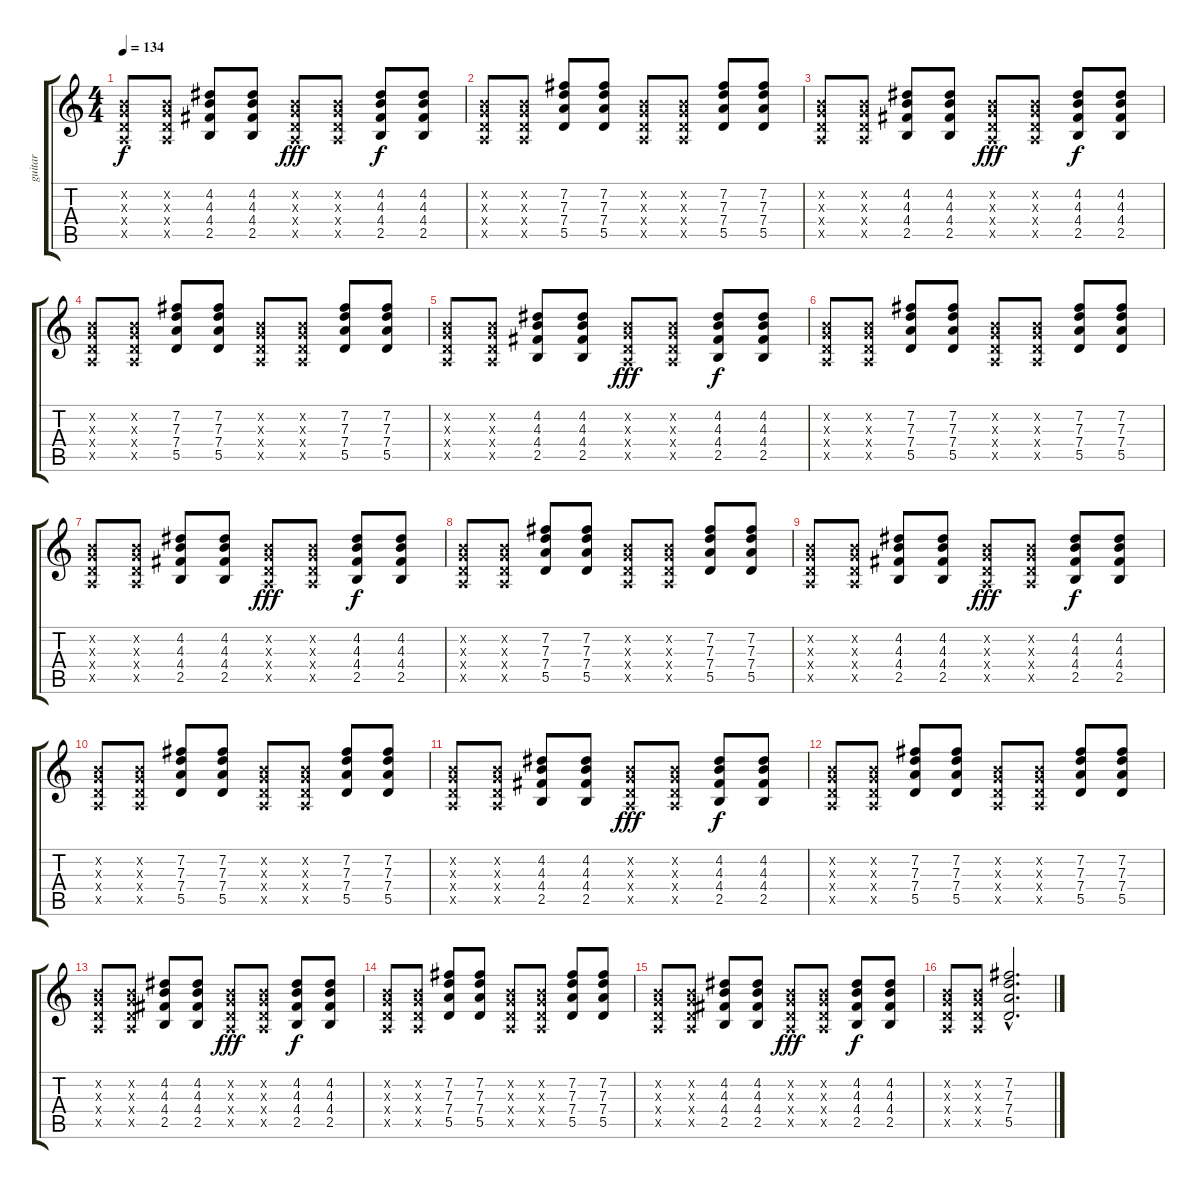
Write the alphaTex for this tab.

\track ("guitar" "guitar") {instrument distortionguitar}
\staff {score tabs}
\tuning (E4 B3 G3 D3 A2 E2) {hide}
\ts (4 4)
\tempo 134
\clef g2
\ks c
(0.2{x} 0.3{x} 0.4{x} 0.5{x}).8{dy f} (0.2{x} 0.3{x} 0.4{x} 0.5{x}).8 (4.2 4.3 4.4 2.5).8 (4.2 4.3 4.4 2.5).8 (0.2{x} 0.3{x} 0.4{x} 0.5{x}).8{dy fff} (0.2{x} 0.3{x} 0.4{x} 0.5{x}).8 (4.2 4.3 4.4 2.5).8{dy f} (4.2 4.3 4.4 2.5).8 |
(0.2{x} 0.3{x} 0.4{x} 0.5{x}).8 (0.2{x} 0.3{x} 0.4{x} 0.5{x}).8 (7.2 7.3 7.4 5.5).8 (7.2 7.3 7.4 5.5).8 (0.2{x} 0.3{x} 0.4{x} 0.5{x}).8 (0.2{x} 0.3{x} 0.4{x} 0.5{x}).8 (7.2 7.3 7.4 5.5).8 (7.2 7.3 7.4 5.5).8 |
(0.2{x} 0.3{x} 0.4{x} 0.5{x}).8 (0.2{x} 0.3{x} 0.4{x} 0.5{x}).8 (4.2 4.3 4.4 2.5).8 (4.2 4.3 4.4 2.5).8 (0.2{x} 0.3{x} 0.4{x} 0.5{x}).8{dy fff} (0.2{x} 0.3{x} 0.4{x} 0.5{x}).8 (4.2 4.3 4.4 2.5).8{dy f} (4.2 4.3 4.4 2.5).8 |
(0.2{x} 0.3{x} 0.4{x} 0.5{x}).8 (0.2{x} 0.3{x} 0.4{x} 0.5{x}).8 (7.2 7.3 7.4 5.5).8 (7.2 7.3 7.4 5.5).8 (0.2{x} 0.3{x} 0.4{x} 0.5{x}).8 (0.2{x} 0.3{x} 0.4{x} 0.5{x}).8 (7.2 7.3 7.4 5.5).8 (7.2 7.3 7.4 5.5).8 |
(0.2{x} 0.3{x} 0.4{x} 0.5{x}).8 (0.2{x} 0.3{x} 0.4{x} 0.5{x}).8 (4.2 4.3 4.4 2.5).8 (4.2 4.3 4.4 2.5).8 (0.2{x} 0.3{x} 0.4{x} 0.5{x}).8{dy fff} (0.2{x} 0.3{x} 0.4{x} 0.5{x}).8 (4.2 4.3 4.4 2.5).8{dy f} (4.2 4.3 4.4 2.5).8 |
(0.2{x} 0.3{x} 0.4{x} 0.5{x}).8 (0.2{x} 0.3{x} 0.4{x} 0.5{x}).8 (7.2 7.3 7.4 5.5).8 (7.2 7.3 7.4 5.5).8 (0.2{x} 0.3{x} 0.4{x} 0.5{x}).8 (0.2{x} 0.3{x} 0.4{x} 0.5{x}).8 (7.2 7.3 7.4 5.5).8 (7.2 7.3 7.4 5.5).8 |
(0.2{x} 0.3{x} 0.4{x} 0.5{x}).8 (0.2{x} 0.3{x} 0.4{x} 0.5{x}).8 (4.2 4.3 4.4 2.5).8 (4.2 4.3 4.4 2.5).8 (0.2{x} 0.3{x} 0.4{x} 0.5{x}).8{dy fff} (0.2{x} 0.3{x} 0.4{x} 0.5{x}).8 (4.2 4.3 4.4 2.5).8{dy f} (4.2 4.3 4.4 2.5).8 |
(0.2{x} 0.3{x} 0.4{x} 0.5{x}).8 (0.2{x} 0.3{x} 0.4{x} 0.5{x}).8 (7.2 7.3 7.4 5.5).8 (7.2 7.3 7.4 5.5).8 (0.2{x} 0.3{x} 0.4{x} 0.5{x}).8 (0.2{x} 0.3{x} 0.4{x} 0.5{x}).8 (7.2 7.3 7.4 5.5).8 (7.2 7.3 7.4 5.5).8 |
(0.2{x} 0.3{x} 0.4{x} 0.5{x}).8 (0.2{x} 0.3{x} 0.4{x} 0.5{x}).8 (4.2 4.3 4.4 2.5).8 (4.2 4.3 4.4 2.5).8 (0.2{x} 0.3{x} 0.4{x} 0.5{x}).8{dy fff} (0.2{x} 0.3{x} 0.4{x} 0.5{x}).8 (4.2 4.3 4.4 2.5).8{dy f} (4.2 4.3 4.4 2.5).8 |
(0.2{x} 0.3{x} 0.4{x} 0.5{x}).8 (0.2{x} 0.3{x} 0.4{x} 0.5{x}).8 (7.2 7.3 7.4 5.5).8 (7.2 7.3 7.4 5.5).8 (0.2{x} 0.3{x} 0.4{x} 0.5{x}).8 (0.2{x} 0.3{x} 0.4{x} 0.5{x}).8 (7.2 7.3 7.4 5.5).8 (7.2 7.3 7.4 5.5).8 |
(0.2{x} 0.3{x} 0.4{x} 0.5{x}).8 (0.2{x} 0.3{x} 0.4{x} 0.5{x}).8 (4.2 4.3 4.4 2.5).8 (4.2 4.3 4.4 2.5).8 (0.2{x} 0.3{x} 0.4{x} 0.5{x}).8{dy fff} (0.2{x} 0.3{x} 0.4{x} 0.5{x}).8 (4.2 4.3 4.4 2.5).8{dy f} (4.2 4.3 4.4 2.5).8 |
(0.2{x} 0.3{x} 0.4{x} 0.5{x}).8 (0.2{x} 0.3{x} 0.4{x} 0.5{x}).8 (7.2 7.3 7.4 5.5).8 (7.2 7.3 7.4 5.5).8 (0.2{x} 0.3{x} 0.4{x} 0.5{x}).8 (0.2{x} 0.3{x} 0.4{x} 0.5{x}).8 (7.2 7.3 7.4 5.5).8 (7.2 7.3 7.4 5.5).8 |
(0.2{x} 0.3{x} 0.4{x} 0.5{x}).8 (0.2{x} 0.3{x} 0.4{x} 0.5{x}).8 (4.2 4.3 4.4 2.5).8 (4.2 4.3 4.4 2.5).8 (0.2{x} 0.3{x} 0.4{x} 0.5{x}).8{dy fff} (0.2{x} 0.3{x} 0.4{x} 0.5{x}).8 (4.2 4.3 4.4 2.5).8{dy f} (4.2 4.3 4.4 2.5).8 |
(0.2{x} 0.3{x} 0.4{x} 0.5{x}).8 (0.2{x} 0.3{x} 0.4{x} 0.5{x}).8 (7.2 7.3 7.4 5.5).8 (7.2 7.3 7.4 5.5).8 (0.2{x} 0.3{x} 0.4{x} 0.5{x}).8 (0.2{x} 0.3{x} 0.4{x} 0.5{x}).8 (7.2 7.3 7.4 5.5).8 (7.2 7.3 7.4 5.5).8 |
(0.2{x} 0.3{x} 0.4{x} 0.5{x}).8 (0.2{x} 0.3{x} 0.4{x} 0.5{x}).8 (4.2 4.3 4.4 2.5).8 (4.2 4.3 4.4 2.5).8 (0.2{x} 0.3{x} 0.4{x} 0.5{x}).8{dy fff} (0.2{x} 0.3{x} 0.4{x} 0.5{x}).8 (4.2 4.3 4.4 2.5).8{dy f} (4.2 4.3 4.4 2.5).8 |
(0.2{x} 0.3{x} 0.4{x} 0.5{x}).8 (0.2{x} 0.3{x} 0.4{x} 0.5{x}).8 (7.2{hac} 7.3{hac} 7.4{hac} 5.5{hac}).2{d}
